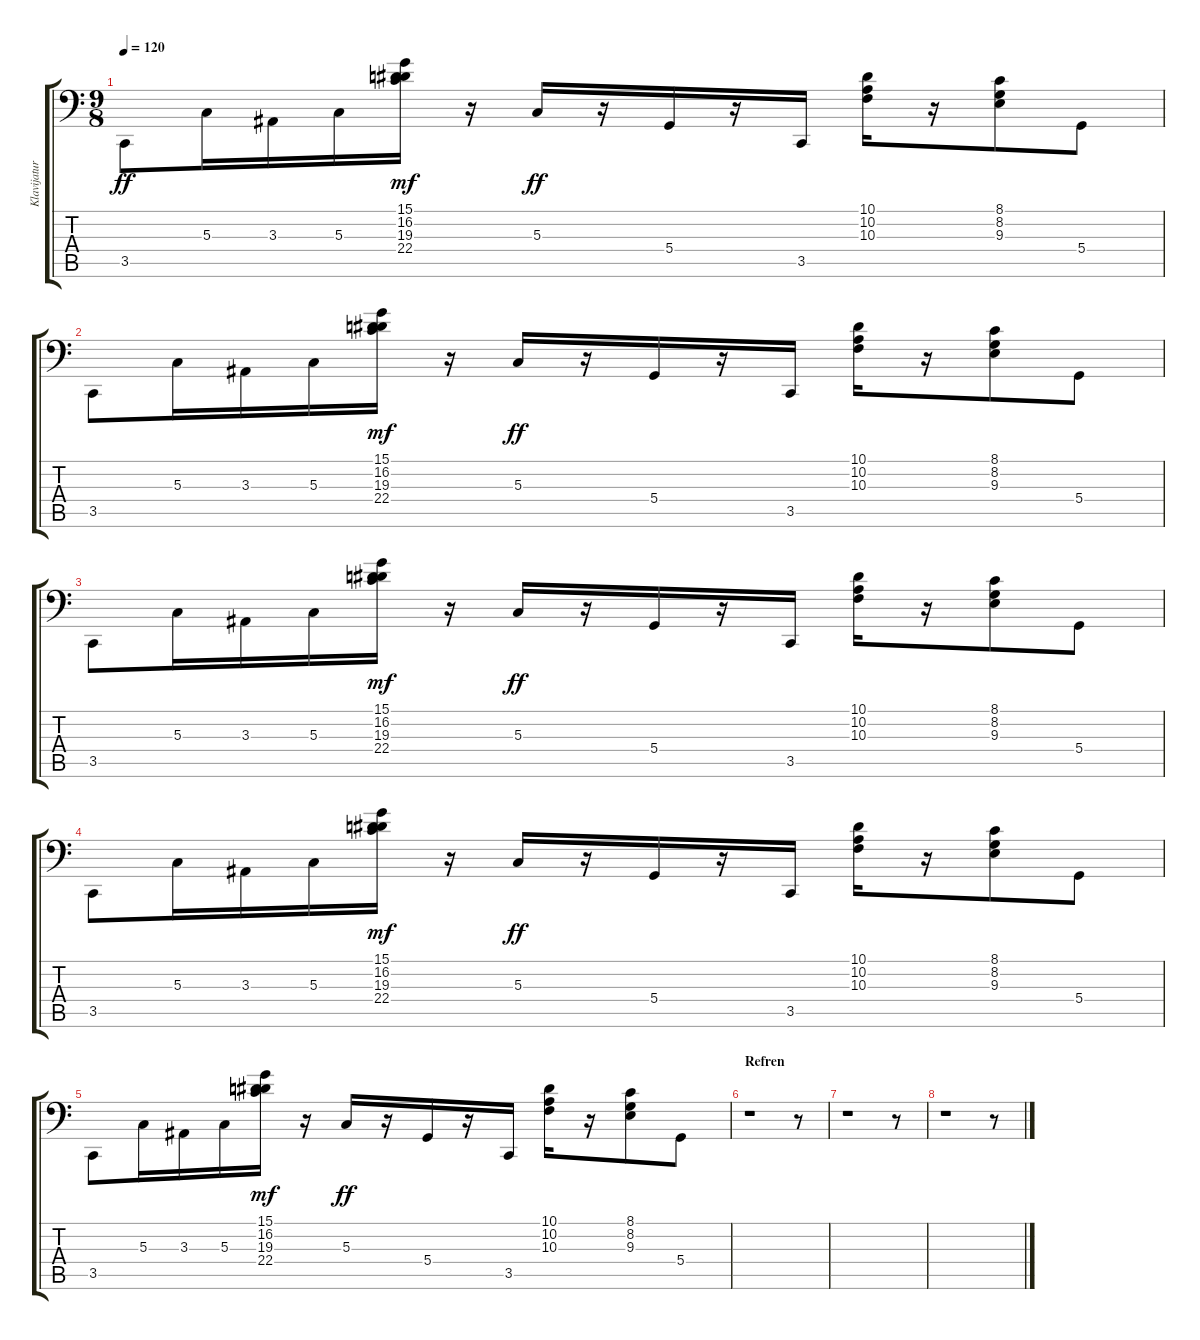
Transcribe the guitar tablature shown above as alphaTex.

\track ("Klavijature" "Klavijatur") {instrument lead1square}
\staff {score tabs}
\tuning (E3 B2 G2 D2 A1 E1) {hide}
\ts (9 8)
\tempo 120
\clef f4
\ks c
3.5.8{dy ff} 5.3.16 3.3.16 5.3.16 (15.1 16.2 19.3 22.4).16{dy mf} r.16 5.3.16{dy ff} r.16 5.4.16 r.16 3.5.16 (10.1 10.2 10.3).16 r.16 (8.1 8.2 9.3).8 5.4.8 |
3.5.8 5.3.16 3.3.16 5.3.16 (15.1 16.2 19.3 22.4).16{dy mf} r.16 5.3.16{dy ff} r.16 5.4.16 r.16 3.5.16 (10.1 10.2 10.3).16 r.16 (8.1 8.2 9.3).8 5.4.8 |
3.5.8 5.3.16 3.3.16 5.3.16 (15.1 16.2 19.3 22.4).16{dy mf} r.16 5.3.16{dy ff} r.16 5.4.16 r.16 3.5.16 (10.1 10.2 10.3).16 r.16 (8.1 8.2 9.3).8 5.4.8 |
3.5.8 5.3.16 3.3.16 5.3.16 (15.1 16.2 19.3 22.4).16{dy mf} r.16 5.3.16{dy ff} r.16 5.4.16 r.16 3.5.16 (10.1 10.2 10.3).16 r.16 (8.1 8.2 9.3).8 5.4.8 |
3.5.8 5.3.16 3.3.16 5.3.16 (15.1 16.2 19.3 22.4).16{dy mf} r.16 5.3.16{dy ff} r.16 5.4.16 r.16 3.5.16 (10.1 10.2 10.3).16 r.16 (8.1 8.2 9.3).8 5.4.8 |
\section ("" "Refren")
r.1 r.8 |
r.1 r.8 |
r.1 r.8
